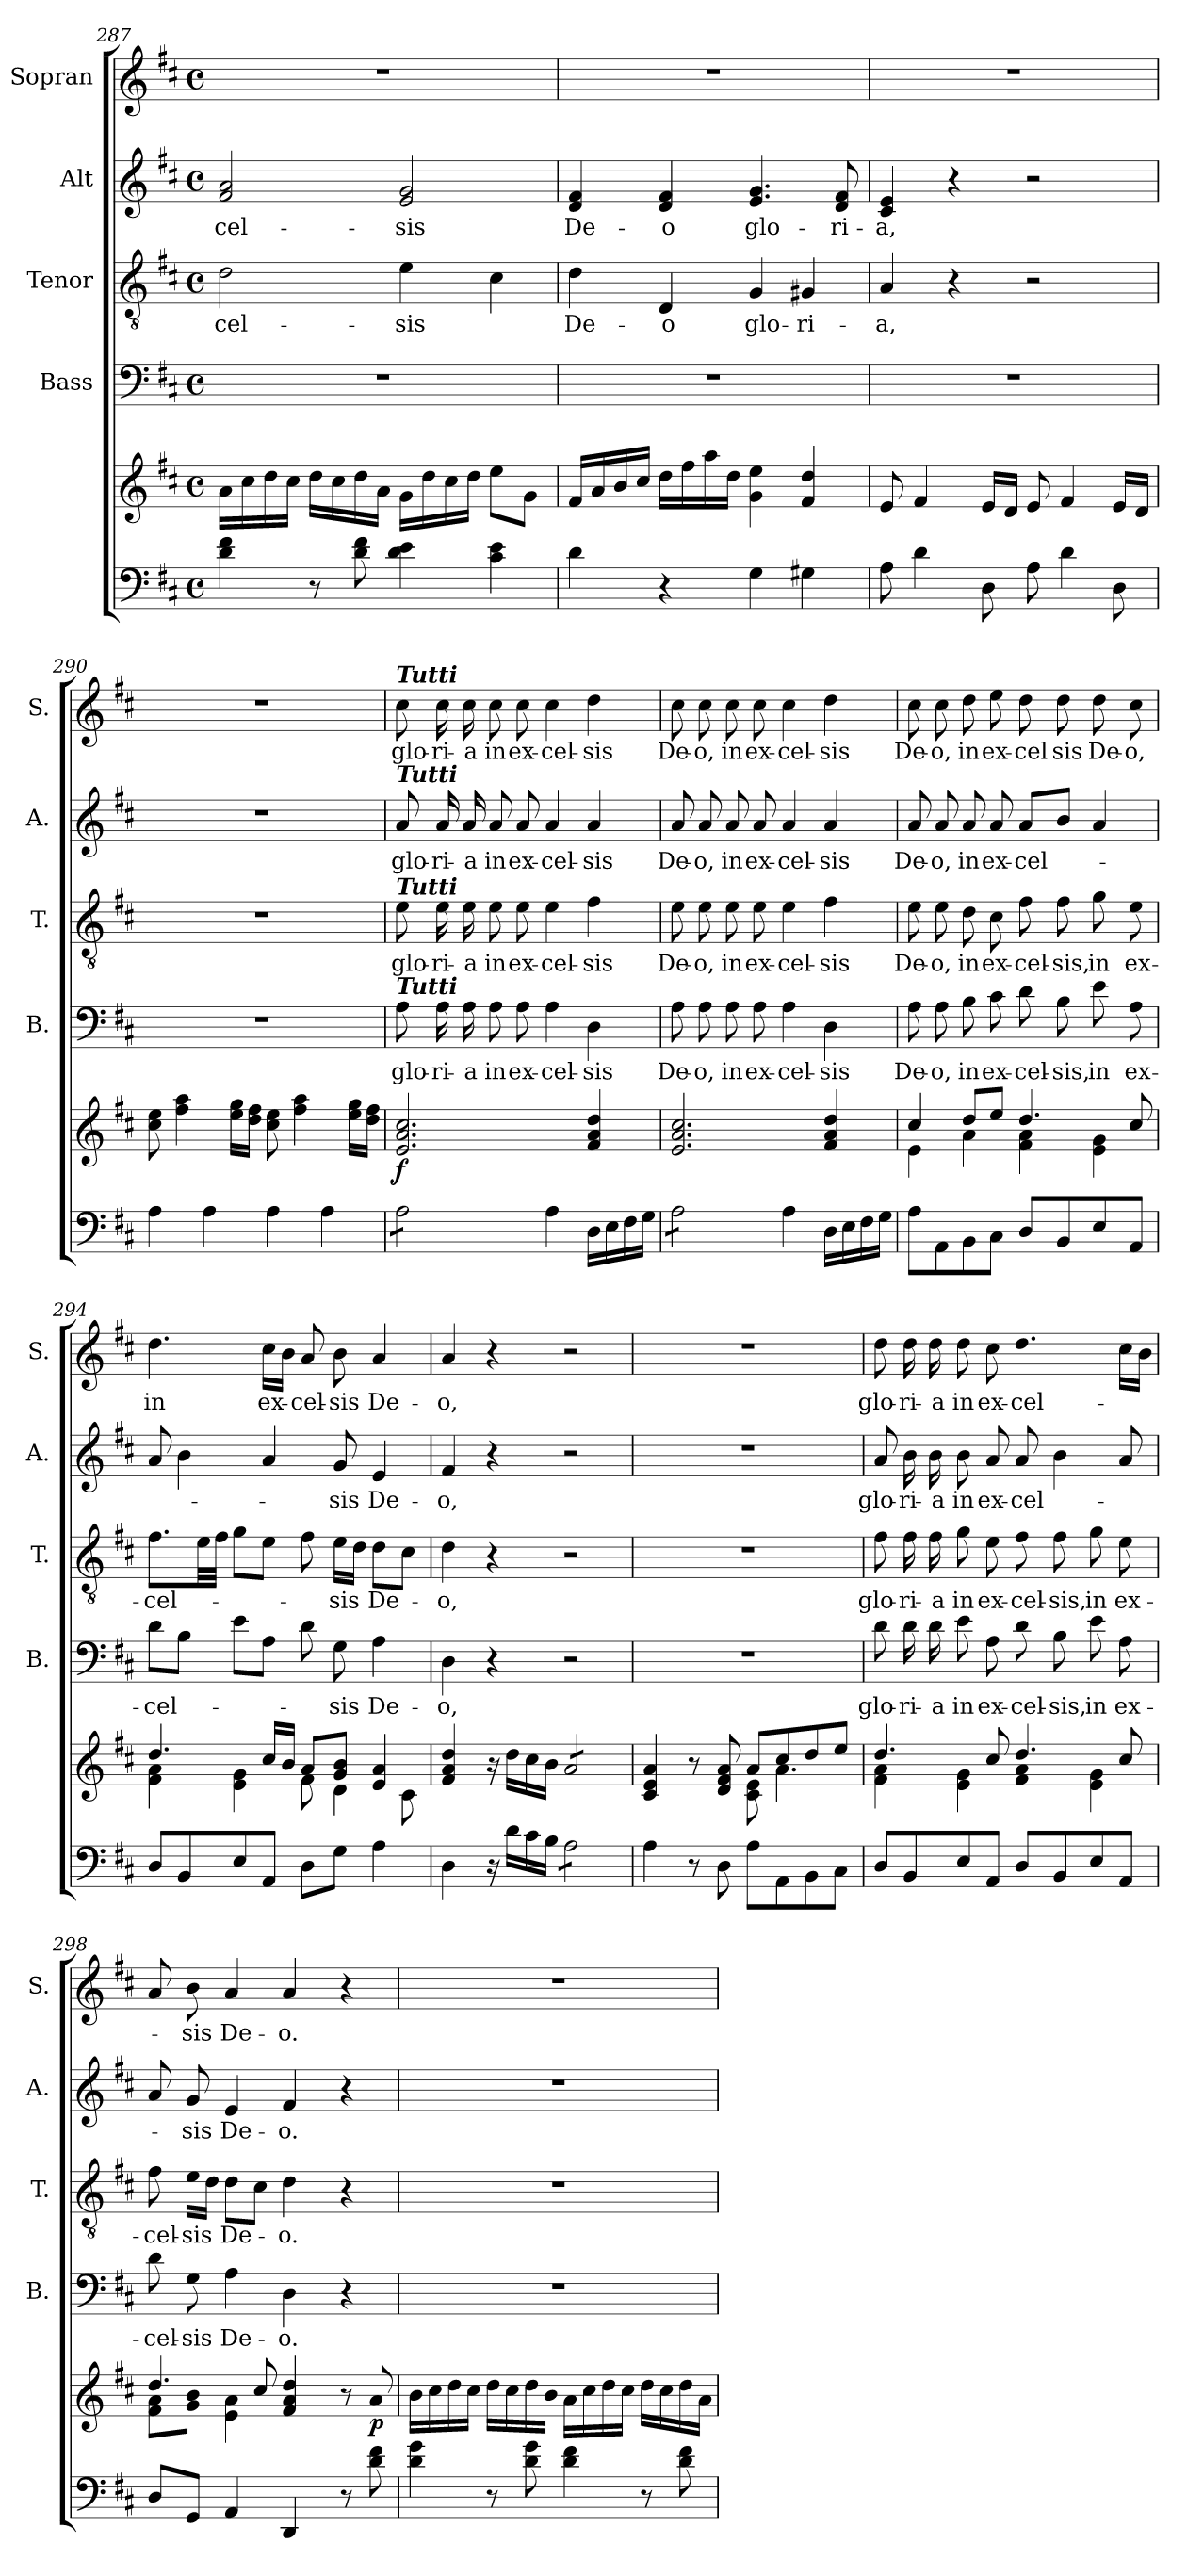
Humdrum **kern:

**kern	**kern	**dynam	**kern	**text	**kern	**text	**kern	**text	**kern	**text
*part5	*part5	*part5	*part4	*part4	*part3	*part3	*part2	*part2	*part1	*part1
*staff6	*staff5	*staff5/6	*staff4	*staff4	*staff3	*staff3	*staff2	*staff2	*staff1	*staff1
*	*	*	*I"Bass	*	*I"Tenor	*	*I"Alt	*	*I"Sopran	*
*	*	*	*I'B.	*	*I'T.	*	*I'A.	*	*I'S.	*
!!LO:LB:g=z
*clefF4	*clefG2	*	*clefF4	*	*clefGv2	*	*clefG2	*	*clefG2	*
*k[f#c#]	*k[f#c#]	*	*k[f#c#]	*	*k[f#c#]	*	*k[f#c#]	*	*k[f#c#]	*
*D:	*D:	*	*D:	*	*D:	*	*D:	*	*D:	*
*M4/4	*M4/4	*	*M4/4	*	*M4/4	*	*M4/4	*	*M4/4	*
*met(c)	*met(c)	*	*met(c)	*	*met(c)	*	*met(c)	*	*met(c)	*
=287	=287	=287	=287	=287	=287	=287	=287	=287	=287	=287
!	!	!	!	!	!	!LO:LY:b	!	!LO:LY:b	!	!
4d\ 4f#\	16a\LL	.	1r	.	2d\	-cel-	2f#/ 2a/	-cel-	1r	.
.	16cc#\	.	.	.	.	.	.	.	.	.
.	16dd\	.	.	.	.	.	.	.	.	.
.	16cc#\JJ	.	.	.	.	.	.	.	.	.
8r	16dd\LL	.	.	.	.	.	.	.	.	.
.	16cc#\	.	.	.	.	.	.	.	.	.
8d\ 8f#\	16dd\	.	.	.	.	.	.	.	.	.
.	16a\JJ	.	.	.	.	.	.	.	.	.
!	!	!	!	!	!	!LO:LY:b	!	!LO:LY:b	!	!
4d\ 4e\	16g\LL	.	.	.	4e\	-sis	2e/ 2g/	-sis	.	.
.	16dd\	.	.	.	.	.	.	.	.	.
.	16cc#\	.	.	.	.	.	.	.	.	.
.	16dd\JJ	.	.	.	.	.	.	.	.	.
4c#\ 4e\	8ee\L	.	.	.	4c#\	.	.	.	.	.
.	8g\J	.	.	.	.	.	.	.	.	.
=288	=288	=288	=288	=288	=288	=288	=288	=288	=288	=288
!	!	!	!	!	!	!LO:LY:b	!	!LO:LY:b	!	!
4d\	16f#/LL	.	1r	.	4d\	De-	4d/ 4f#/	De-	1r	.
.	16a/	.	.	.	.	.	.	.	.	.
.	16b/	.	.	.	.	.	.	.	.	.
.	16cc#/JJ	.	.	.	.	.	.	.	.	.
!	!	!	!	!	!	!LO:LY:b	!	!LO:LY:b	!	!
4r	16dd\LL	.	.	.	4D/	-o	4d/ 4f#/	-o	.	.
.	16ff#\	.	.	.	.	.	.	.	.	.
.	16aa\	.	.	.	.	.	.	.	.	.
.	16dd\JJ	.	.	.	.	.	.	.	.	.
!	!	!	!	!	!	!LO:LY:b	!	!LO:LY:b	!	!
4G\	4g\ 4ee\	.	.	.	4G/	glo-	4.e/ 4.g/	glo-	.	.
!	!	!	!	!	!	!LO:LY:b	!	!	!	!
4G#X\	4f#/ 4dd/	.	.	.	4G#X/	-ri-	.	.	.	.
!	!	!	!	!	!	!	!	!LO:LY:b	!	!
.	.	.	.	.	.	.	8d/ 8f#/	-ri-	.	.
=289	=289	=289	=289	=289	=289	=289	=289	=289	=289	=289
!	!	!	!	!	!	!LO:LY:b	!	!LO:LY:b	!	!
8A\	8e/	.	1r	.	4A/	-a,	4c#/ 4e/	-a,	1r	.
4d\	4f#/	.	.	.	.	.	.	.	.	.
.	.	.	.	.	4r	.	4r	.	.	.
8D\	16e/LL	.	.	.	.	.	.	.	.	.
.	16d/JJ	.	.	.	.	.	.	.	.	.
8A\	8e/	.	.	.	2r	.	2r	.	.	.
4d\	4f#/	.	.	.	.	.	.	.	.	.
8D\	16e/LL	.	.	.	.	.	.	.	.	.
.	16d/JJ	.	.	.	.	.	.	.	.	.
=290	=290	=290	=290	=290	=290	=290	=290	=290	=290	=290
4A\	8cc#\ 8ee\	.	1r	.	1r	.	1r	.	1r	.
.	4ff#\ 4aa\	.	.	.	.	.	.	.	.	.
4A\	.	.	.	.	.	.	.	.	.	.
.	16ee\ 16gg\LL	.	.	.	.	.	.	.	.	.
.	16dd\ 16ff#\JJ	.	.	.	.	.	.	.	.	.
4A\	8cc#\ 8ee\	.	.	.	.	.	.	.	.	.
.	4ff#\ 4aa\	.	.	.	.	.	.	.	.	.
4A\	.	.	.	.	.	.	.	.	.	.
.	16ee\ 16gg\LL	.	.	.	.	.	.	.	.	.
.	16dd\ 16ff#\JJ	.	.	.	.	.	.	.	.	.
!!LO:PB:g=z
=291	=291	=291	=291	=291	=291	=291	=291	=291	=291	=291
!	!	!	!	!	!	!	!	!	!LO:TX:a:Bi:t=Tutti	!
!	!	!	!	!	!	!	!LO:TX:a:Bi:t=Tutti	!	!	!
!	!	!	!	!	!LO:TX:a:Bi:t=Tutti	!	!	!	!	!
!	!	!	!LO:TX:a:Bi:t=Tutti	!	!	!	!	!	!	!
!	!	!LO:DY:b	!	!LO:LY:b	!	!LO:LY:b	!	!LO:LY:b	!	!LO:LY:b
*tremolo	*	*	*	*	*	*	*	*	*	*
8A\L	2.e/ 2.a/ 2.cc#/	f	8A\	glo-	8e\	glo-	8a/	glo-	8cc#\	glo-
!	!	!	!	!LO:LY:b	!	!LO:LY:b	!	!LO:LY:b	!	!LO:LY:b
8A\	.	.	16A\	-ri-	16e\	-ri-	16a/	-ri-	16cc#\	-ri-
!	!	!	!	!LO:LY:b	!	!LO:LY:b	!	!LO:LY:b	!	!LO:LY:b
.	.	.	16A\	-a	16e\	-a	16a/	-a	16cc#\	-a
!	!	!	!	!LO:LY:b	!	!LO:LY:b	!	!LO:LY:b	!	!LO:LY:b
8A\	.	.	8A\	in	8e\	in	8a/	in	8cc#\	in
!	!	!	!	!LO:LY:b	!	!LO:LY:b	!	!LO:LY:b	!	!LO:LY:b
8A\J	.	.	8A\	ex-	8e\	ex-	8a/	ex-	8cc#\	ex-
*Xtremolo	*	*	*	*	*	*	*	*	*	*
!	!	!	!	!LO:LY:b	!	!LO:LY:b	!	!LO:LY:b	!	!LO:LY:b
4A\	.	.	4A\	-cel-	4e\	-cel-	4a/	-cel-	4cc#\	-cel-
!	!	!	!	!LO:LY:b	!	!LO:LY:b	!	!LO:LY:b	!	!LO:LY:b
16D\LL	4f#/ 4a/ 4dd/	.	4D\	-sis	4f#\	-sis	4a/	-sis	4dd\	-sis
16E\	.	.	.	.	.	.	.	.	.	.
16F#\	.	.	.	.	.	.	.	.	.	.
16G\JJ	.	.	.	.	.	.	.	.	.	.
=292	=292	=292	=292	=292	=292	=292	=292	=292	=292	=292
!	!	!	!	!LO:LY:b	!	!LO:LY:b	!	!LO:LY:b	!	!LO:LY:b
*tremolo	*	*	*	*	*	*	*	*	*	*
8A\L	2.e/ 2.a/ 2.cc#/	.	8A\	De-	8e\	De-	8a/	De-	8cc#\	De-
!	!	!	!	!LO:LY:b	!	!LO:LY:b	!	!LO:LY:b	!	!LO:LY:b
8A\	.	.	8A\	-o,	8e\	-o,	8a/	-o,	8cc#\	-o,
!	!	!	!	!LO:LY:b	!	!LO:LY:b	!	!LO:LY:b	!	!LO:LY:b
8A\	.	.	8A\	in	8e\	in	8a/	in	8cc#\	in
!	!	!	!	!LO:LY:b	!	!LO:LY:b	!	!LO:LY:b	!	!LO:LY:b
8A\J	.	.	8A\	ex-	8e\	ex-	8a/	ex-	8cc#\	ex-
*Xtremolo	*	*	*	*	*	*	*	*	*	*
!	!	!	!	!LO:LY:b	!	!LO:LY:b	!	!LO:LY:b	!	!LO:LY:b
4A\	.	.	4A\	-cel-	4e\	-cel-	4a/	-cel-	4cc#\	-cel-
!	!	!	!	!LO:LY:b	!	!LO:LY:b	!	!LO:LY:b	!	!LO:LY:b
16D\LL	4f#/ 4a/ 4dd/	.	4D\	-sis	4f#\	-sis	4a/	-sis	4dd\	-sis
16E\	.	.	.	.	.	.	.	.	.	.
16F#\	.	.	.	.	.	.	.	.	.	.
16G\JJ	.	.	.	.	.	.	.	.	.	.
=293	=293	=293	=293	=293	=293	=293	=293	=293	=293	=293
*	*^	*	*	*	*	*	*	*	*	*
!	!	!	!	!	!LO:LY:b	!	!LO:LY:b	!	!LO:LY:b	!	!LO:LY:b
8A\L	4cc#/	4e\	.	8A\	De-	8e\	De-	8a/	De-	8cc#\	De-
!	!	!	!	!	!LO:LY:b	!	!LO:LY:b	!	!LO:LY:b	!	!LO:LY:b
8AA\	.	.	.	8A\	-o,	8e\	-o,	8a/	-o,	8cc#\	-o,
!	!	!	!	!	!LO:LY:b	!	!LO:LY:b	!	!LO:LY:b	!	!LO:LY:b
8BB\	8dd/L	4a\	.	8B\	in	8d\	in	8a/	in	8dd\	in
!	!	!	!	!	!LO:LY:b	!	!LO:LY:b	!	!LO:LY:b	!	!LO:LY:b
8C#\J	8ee/J	.	.	8c#\	ex-	8c#\	ex-	8a/	ex-	8ee\	ex-
!	!	!	!	!	!LO:LY:b	!	!LO:LY:b	!	!LO:LY:b	!	!LO:LY:b
8D/L	4.dd/	4f#\ 4a\	.	8d\	-cel-	8f#\	-cel-	8a/L	-cel-	8dd\	-cel
!	!	!	!	!	!LO:LY:b	!	!LO:LY:b	!	!	!	!LO:LY:b
8BB/	.	.	.	8B\	-sis,	8f#\	-sis,	8b/J	.	8dd\	sis
!	!	!	!	!	!LO:LY:b	!	!LO:LY:b	!	!	!	!LO:LY:b
8E/	.	4e\ 4g\	.	8e\	in	8g\	in	4a/	.	8dd\	De-
!	!	!	!	!	!LO:LY:b	!	!LO:LY:b	!	!	!	!LO:LY:b
8AA/J	8cc#/	.	.	8A\	ex-	8e\	ex-	.	.	8cc#\	-o,
!!LO:LB:g=z
=294	=294	=294	=294	=294	=294	=294	=294	=294	=294	=294	=294
!	!	!	!	!	!LO:LY:b	!	!LO:LY:b	!	!	!	!LO:LY:b
8D/L	4.dd/	4f#\ 4a\	.	8d\L	-cel-	8.f#\L	-cel-	8a/	.	4.dd\	in
8BB/	.	.	.	8B\J	.	.	.	4b\	.	.	.
.	.	.	.	.	.	32e\LL	.	.	.	.	.
.	.	.	.	.	.	32f#\JJJ	.	.	.	.	.
8E/	.	4e\ 4g\	.	8e\L	.	8g\L	.	.	.	.	.
!	!	!	!	!	!	!	!	!	!	!	!LO:LY:b
8AA/J	16cc#/LL	.	.	8A\J	.	8e\J	.	4a/	.	16cc#\LL	ex-
.	16b/JJ	.	.	.	.	.	.	.	.	16b\JJ	.
!	!	!	!	!	!	!	!	!	!	!	!LO:LY:b
8D\L	8a/L	8f#\	.	8d\	.	8f#\	.	.	.	8a/	-cel-
!	!	!	!	!	!LO:LY:b	!	!LO:LY:b	!	!LO:LY:b	!	!LO:LY:b
8G\J	8g/ 8b/J	4d\	.	8G\	-sis	16e\LL	-sis	8g/	-sis	8b\	-sis
.	.	.	.	.	.	16d\JJ	.	.	.	.	.
!	!	!	!	!	!LO:LY:b	!	!LO:LY:b	!	!LO:LY:b	!	!LO:LY:b
4A\	4e/ 4a/	.	.	4A\	De-	8d\L	De-	4e/	De-	4a/	De-
.	.	8c#\	.	.	.	8c#\J	.	.	.	.	.
=295	=295	=295	=295	=295	=295	=295	=295	=295	=295	=295	=295
!	!	!	!	!	!LO:LY:b	!	!LO:LY:b	!	!LO:LY:b	!	!LO:LY:b
*	*v	*v	*	*	*	*	*	*	*	*	*
4D\	4f#/ 4a/ 4dd/	.	4D\	-o,	4d\	-o,	4f#/	-o,	4a/	-o,
16r	16r	.	4r	.	4r	.	4r	.	4r	.
16d\LL	16dd\LL	.	.	.	.	.	.	.	.	.
16c#\	16cc#\	.	.	.	.	.	.	.	.	.
16B\JJ	16b\JJ	.	.	.	.	.	.	.	.	.
*tremolo	*	*	*	*	*	*	*	*	*	*
*	*tremolo	*	*	*	*	*	*	*	*	*
8A\L	8a/L	.	2r	.	2r	.	2r	.	2r	.
8A\	8a/	.	.	.	.	.	.	.	.	.
8A\	8a/	.	.	.	.	.	.	.	.	.
8A\J	8a/J	.	.	.	.	.	.	.	.	.
*	*Xtremolo	*	*	*	*	*	*	*	*	*
*Xtremolo	*	*	*	*	*	*	*	*	*	*
=296	=296	=296	=296	=296	=296	=296	=296	=296	=296	=296
*	*^	*	*	*	*	*	*	*	*	*
4A\	4c#/ 4e/ 4a/	2ryy	.	1r	.	1r	.	1r	.	1r	.
8r	8r	.	.	.	.	.	.	.	.	.	.
8D\	8d/ 8f#/ 8a/	.	.	.	.	.	.	.	.	.	.
8A\L	8a/L	8c#\ 8e\	.	.	.	.	.	.	.	.	.
8AA\	8cc#/	4.a\	.	.	.	.	.	.	.	.	.
8BB\	8dd/	.	.	.	.	.	.	.	.	.	.
8C#\J	8ee/J	.	.	.	.	.	.	.	.	.	.
=297	=297	=297	=297	=297	=297	=297	=297	=297	=297	=297	=297
!	!	!	!	!	!LO:LY:b	!	!LO:LY:b	!	!LO:LY:b	!	!LO:LY:b
8D/L	4.dd/	4f#\ 4a\	.	8d\	glo-	8f#\	glo-	8a/	glo-	8dd\	glo-
!	!	!	!	!	!LO:LY:b	!	!LO:LY:b	!	!LO:LY:b	!	!LO:LY:b
8BB/	.	.	.	16d\	-ri-	16f#\	-ri-	16b\	-ri-	16dd\	-ri-
!	!	!	!	!	!LO:LY:b	!	!LO:LY:b	!	!LO:LY:b	!	!LO:LY:b
.	.	.	.	16d\	-a	16f#\	-a	16b\	-a	16dd\	-a
!	!	!	!	!	!LO:LY:b	!	!LO:LY:b	!	!LO:LY:b	!	!LO:LY:b
8E/	.	4e\ 4g\	.	8e\	in	8g\	in	8b\	in	8dd\	in
!	!	!	!	!	!LO:LY:b	!	!LO:LY:b	!	!LO:LY:b	!	!LO:LY:b
8AA/J	8cc#/	.	.	8A\	ex-	8e\	ex-	8a/	ex-	8cc#\	ex-
!	!	!	!	!	!LO:LY:b	!	!LO:LY:b	!	!LO:LY:b	!	!LO:LY:b
8D/L	4.dd/	4f#\ 4a\	.	8d\	-cel-	8f#\	-cel-	8a/	-cel-	4.dd\	-cel-
!	!	!	!	!	!LO:LY:b	!	!LO:LY:b	!	!	!	!
8BB/	.	.	.	8B\	-sis,	8f#\	-sis,	4b\	.	.	.
!	!	!	!	!	!LO:LY:b	!	!LO:LY:b	!	!	!	!
8E/	.	4e\ 4g\	.	8e\	in	8g\	in	.	.	.	.
!	!	!	!	!	!LO:LY:b	!	!LO:LY:b	!	!	!	!
8AA/J	8cc#/	.	.	8A\	ex-	8e\	ex-	8a/	.	16cc#\LL	.
.	.	.	.	.	.	.	.	.	.	16b\JJ	.
!!LO:PB:g=z
=298	=298	=298	=298	=298	=298	=298	=298	=298	=298	=298	=298
!	!	!	!	!	!LO:LY:b	!	!LO:LY:b	!	!	!	!
8D/L	4.dd/	8f#\ 8a\L	.	8d\	-cel-	8f#\	-cel-	8a/	.	8a/	.
!	!	!	!	!	!LO:LY:b	!	!LO:LY:b	!	!LO:LY:b	!	!LO:LY:b
8GG/J	.	8g\ 8b\J	.	8G\	-sis	16e\LL	-sis	8g/	-sis	8b\	-sis
.	.	.	.	.	.	16d\JJ	.	.	.	.	.
!	!	!	!	!	!LO:LY:b	!	!LO:LY:b	!	!LO:LY:b	!	!LO:LY:b
4AA/	.	4e\ 4a\	.	4A\	De-	8d\L	De-	4e/	De-	4a/	De-
.	8cc#/	.	.	.	.	8c#\J	.	.	.	.	.
!	!	!	!	!	!LO:LY:b	!	!LO:LY:b	!	!LO:LY:b	!	!LO:LY:b
4DD/	4f#/ 4a/ 4dd/	8ryy	.	4D\	-o.	4d\	-o.	4f#/	-o.	4a/	-o.
.	.	4.ryy	.	.	.	.	.	.	.	.	.
8r	8r	.	.	4r	.	4r	.	4r	.	4r	.
!	!	!	!LO:DY:b	!	!	!	!	!	!	!	!
8d\ 8f#\	8a/	.	p	.	.	.	.	.	.	.	.
*	*v	*v	*	*	*	*	*	*	*	*	*
=299	=299	=299	=299	=299	=299	=299	=299	=299	=299	=299
4d\ 4g\	16b\LL	.	1r	.	1r	.	1r	.	1r	.
.	16cc#\	.	.	.	.	.	.	.	.	.
.	16dd\	.	.	.	.	.	.	.	.	.
.	16cc#\JJ	.	.	.	.	.	.	.	.	.
8r	16dd\LL	.	.	.	.	.	.	.	.	.
.	16cc#\	.	.	.	.	.	.	.	.	.
8d\ 8g\	16dd\	.	.	.	.	.	.	.	.	.
.	16b\JJ	.	.	.	.	.	.	.	.	.
4d\ 4f#\	16a\LL	.	.	.	.	.	.	.	.	.
.	16cc#\	.	.	.	.	.	.	.	.	.
.	16dd\	.	.	.	.	.	.	.	.	.
.	16cc#\JJ	.	.	.	.	.	.	.	.	.
8r	16dd\LL	.	.	.	.	.	.	.	.	.
.	16cc#\	.	.	.	.	.	.	.	.	.
8d\ 8f#\	16dd\	.	.	.	.	.	.	.	.	.
.	16a\JJ	.	.	.	.	.	.	.	.	.
=	=	=	=	=	=	=	=	=	=	=
*-	*-	*-	*-	*-	*-	*-	*-	*-	*-	*-
